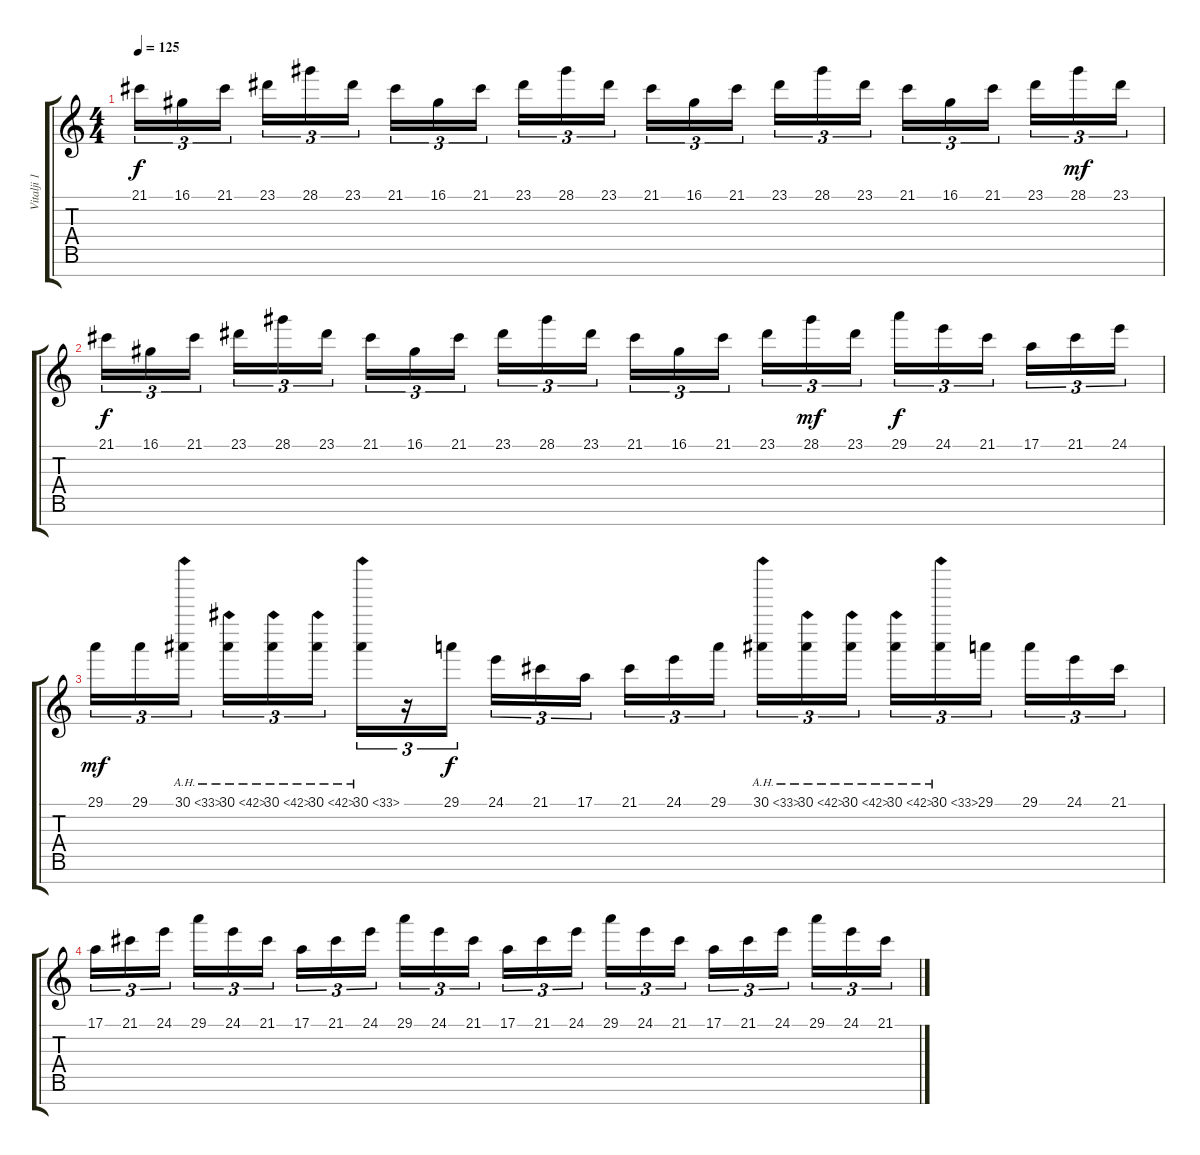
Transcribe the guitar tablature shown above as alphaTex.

\track ("Vitalji 1" "Vitalji 1") {instrument lead1square}
\staff {score tabs}
\tuning (E4 B3 G3 D3 A2 E2 B1) {hide}
\ts (4 4)
\tempo 125
\clef g2
\ks c
21.1.16{tu (3 2) dy f} 16.1.16{tu (3 2)} 21.1.16{tu (3 2) beam splitsecondary} 23.1.16{tu (3 2)} 28.1.16{tu (3 2)} 23.1.16{tu (3 2)} 21.1.16{tu (3 2)} 16.1.16{tu (3 2)} 21.1.16{tu (3 2) beam splitsecondary} 23.1.16{tu (3 2)} 28.1.16{tu (3 2)} 23.1.16{tu (3 2)} 21.1.16{tu (3 2)} 16.1.16{tu (3 2)} 21.1.16{tu (3 2) beam splitsecondary} 23.1.16{tu (3 2)} 28.1.16{tu (3 2)} 23.1.16{tu (3 2)} 21.1.16{tu (3 2)} 16.1.16{tu (3 2)} 21.1.16{tu (3 2) beam splitsecondary} 23.1.16{tu (3 2)} 28.1.16{tu (3 2) dy mf} 23.1.16{tu (3 2)} |
21.1.16{tu (3 2) dy f} 16.1.16{tu (3 2)} 21.1.16{tu (3 2) beam splitsecondary} 23.1.16{tu (3 2)} 28.1.16{tu (3 2)} 23.1.16{tu (3 2)} 21.1.16{tu (3 2)} 16.1.16{tu (3 2)} 21.1.16{tu (3 2) beam splitsecondary} 23.1.16{tu (3 2)} 28.1.16{tu (3 2)} 23.1.16{tu (3 2)} 21.1.16{tu (3 2)} 16.1.16{tu (3 2)} 21.1.16{tu (3 2) beam splitsecondary} 23.1.16{tu (3 2)} 28.1.16{tu (3 2) dy mf} 23.1.16{tu (3 2)} 29.1.16{tu (3 2) dy f} 24.1.16{tu (3 2)} 21.1.16{tu (3 2) beam splitsecondary} 17.1.16{tu (3 2)} 21.1.16{tu (3 2)} 24.1.16{tu (3 2)} |
29.1.16{tu (3 2) dy mf} 29.1.16{tu (3 2)} 30.1{ah 3}.16{tu (3 2) beam splitsecondary} 30.1{ah 12}.16{tu (3 2)} 30.1{ah 12}.16{tu (3 2)} 30.1{ah 12}.16{tu (3 2)} 30.1{ah 3}.16{tu (3 2)} r.16{tu (3 2)} 29.1.16{tu (3 2) dy f beam splitsecondary} 24.1.16{tu (3 2)} 21.1.16{tu (3 2)} 17.1.16{tu (3 2)} 21.1.16{tu (3 2)} 24.1.16{tu (3 2)} 29.1.16{tu (3 2) beam splitsecondary} 30.1{ah 3}.16{tu (3 2)} 30.1{ah 12}.16{tu (3 2)} 30.1{ah 12}.16{tu (3 2)} 30.1{ah 12}.16{tu (3 2)} 30.1{ah 3}.16{tu (3 2)} 29.1.16{tu (3 2) beam splitsecondary} 29.1.16{tu (3 2)} 24.1.16{tu (3 2)} 21.1.16{tu (3 2)} |
17.1.16{tu (3 2)} 21.1.16{tu (3 2)} 24.1.16{tu (3 2) beam splitsecondary} 29.1.16{tu (3 2)} 24.1.16{tu (3 2)} 21.1.16{tu (3 2)} 17.1.16{tu (3 2)} 21.1.16{tu (3 2)} 24.1.16{tu (3 2) beam splitsecondary} 29.1.16{tu (3 2)} 24.1.16{tu (3 2)} 21.1.16{tu (3 2)} 17.1.16{tu (3 2)} 21.1.16{tu (3 2)} 24.1.16{tu (3 2) beam splitsecondary} 29.1.16{tu (3 2)} 24.1.16{tu (3 2)} 21.1.16{tu (3 2)} 17.1.16{tu (3 2)} 21.1.16{tu (3 2)} 24.1.16{tu (3 2) beam splitsecondary} 29.1.16{tu (3 2)} 24.1.16{tu (3 2)} 21.1.16{tu (3 2)}
